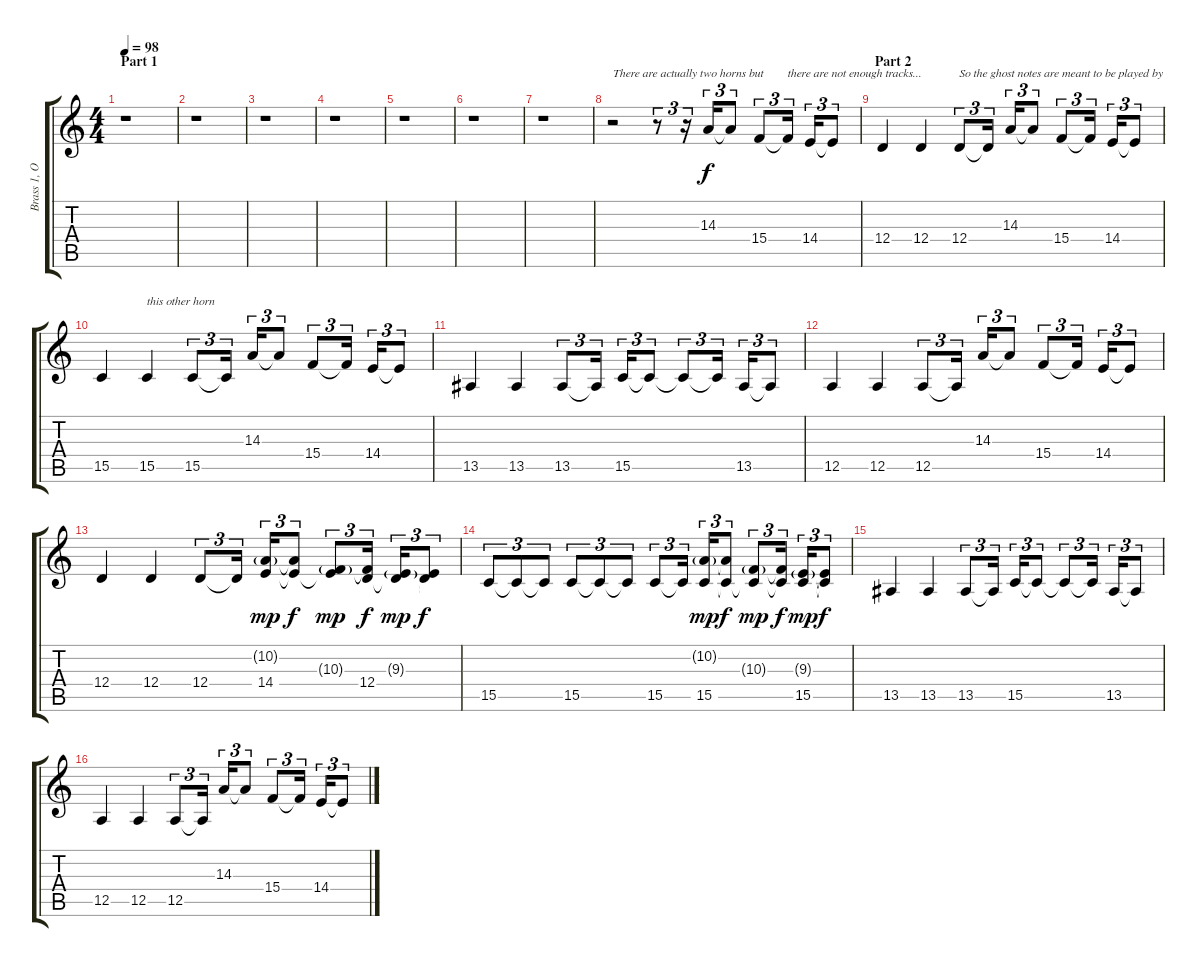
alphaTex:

\track ("Brass 1, Outro Horn" "Brass 1, O") {instrument trumpet}
\staff {score tabs}
\tuning (E4 B3 G3 D3 A2 E2) {hide}
\ts (4 4)
\section ("" "Part 1")
\tempo 98
\clef g2
\ks c
r.1{dy f} |
r.1 |
r.1 |
r.1 |
r.1 |
r.1 |
r.1 |
r.2{txt "There are actually two horns but" volume 12 instrument frenchhorn} r.8{tu (3 2)} r.16{tu (3 2)} 14.3.16{tu (3 2)} 14.3{t}.8{tu (3 2)} 15.4.8{tu (3 2)} 15.4{t}.16{tu (3 2) txt "there are not enough tracks..."} 14.4.16{tu (3 2)} 14.4{t}.8{tu (3 2)} |
\section ("" "Part 2")
12.4.4 12.4.4 12.4.8{tu (3 2) txt "So the ghost notes are meant to be played by"} 12.4{t}.16{tu (3 2)} 14.3.16{tu (3 2)} 14.3{t}.8{tu (3 2)} 15.4.8{tu (3 2)} 15.4{t}.16{tu (3 2)} 14.4.16{tu (3 2)} 14.4{t}.8{tu (3 2)} |
15.5.4 15.5.4{txt "this other horn"} 15.5.8{tu (3 2)} 15.5{t}.16{tu (3 2)} 14.3.16{tu (3 2)} 14.3{t}.8{tu (3 2)} 15.4.8{tu (3 2)} 15.4{t}.16{tu (3 2)} 14.4.16{tu (3 2)} 14.4{t}.8{tu (3 2)} |
13.5.4 13.5.4 13.5.8{tu (3 2)} 13.5{t}.16{tu (3 2)} 15.5.16{tu (3 2)} 15.5{t}.8{tu (3 2)} 15.5{t}.8{tu (3 2)} 15.5{t}.16{tu (3 2)} 13.5.16{tu (3 2)} 13.5{t}.8{tu (3 2)} |
12.5.4 12.5.4 12.5.8{tu (3 2)} 12.5{t}.16{tu (3 2)} 14.3.16{tu (3 2)} 14.3{t}.8{tu (3 2)} 15.4.8{tu (3 2)} 15.4{t}.16{tu (3 2)} 14.4.16{tu (3 2)} 14.4{t}.8{tu (3 2)} |
12.4.4 12.4.4 12.4.8{tu (3 2)} 12.4{t}.16{tu (3 2)} (10.2{g} 14.4).16{tu (3 2) dy mp} (10.2{t} 14.4{t}).8{tu (3 2) dy f} (10.3{g} 14.4{t}).8{tu (3 2) dy mp} (10.3{t} 12.4).16{tu (3 2) dy f} (9.3{g} 12.4{t}).16{tu (3 2) dy mp} (9.3{t} 12.4{t}).8{tu (3 2) dy f} |
15.5.8{tu (3 2)} 15.5{t}.8{tu (3 2)} 15.5{t}.8{tu (3 2)} 15.5.8{tu (3 2)} 15.5{t}.8{tu (3 2)} 15.5{t}.8{tu (3 2)} 15.5.8{tu (3 2)} 15.5{t}.16{tu (3 2)} (10.2{g} 15.5).16{tu (3 2) dy mp} (10.2{t} 15.5{t}).8{tu (3 2) dy f} (10.3{g} 15.5{t}).8{tu (3 2) dy mp} (10.3{t} 15.5{t}).16{tu (3 2) dy f} (9.3{g} 15.5).16{tu (3 2) dy mp} (9.3{t} 15.5{t}).8{tu (3 2) dy f} |
13.5.4 13.5.4 13.5.8{tu (3 2)} 13.5{t}.16{tu (3 2)} 15.5.16{tu (3 2)} 15.5{t}.8{tu (3 2)} 15.5{t}.8{tu (3 2)} 15.5{t}.16{tu (3 2)} 13.5.16{tu (3 2)} 13.5{t}.8{tu (3 2)} |
12.5.4 12.5.4 12.5.8{tu (3 2)} 12.5{t}.16{tu (3 2)} 14.3.16{tu (3 2)} 14.3{t}.8{tu (3 2)} 15.4.8{tu (3 2)} 15.4{t}.16{tu (3 2)} 14.4.16{tu (3 2)} 14.4{t}.8{tu (3 2)}
